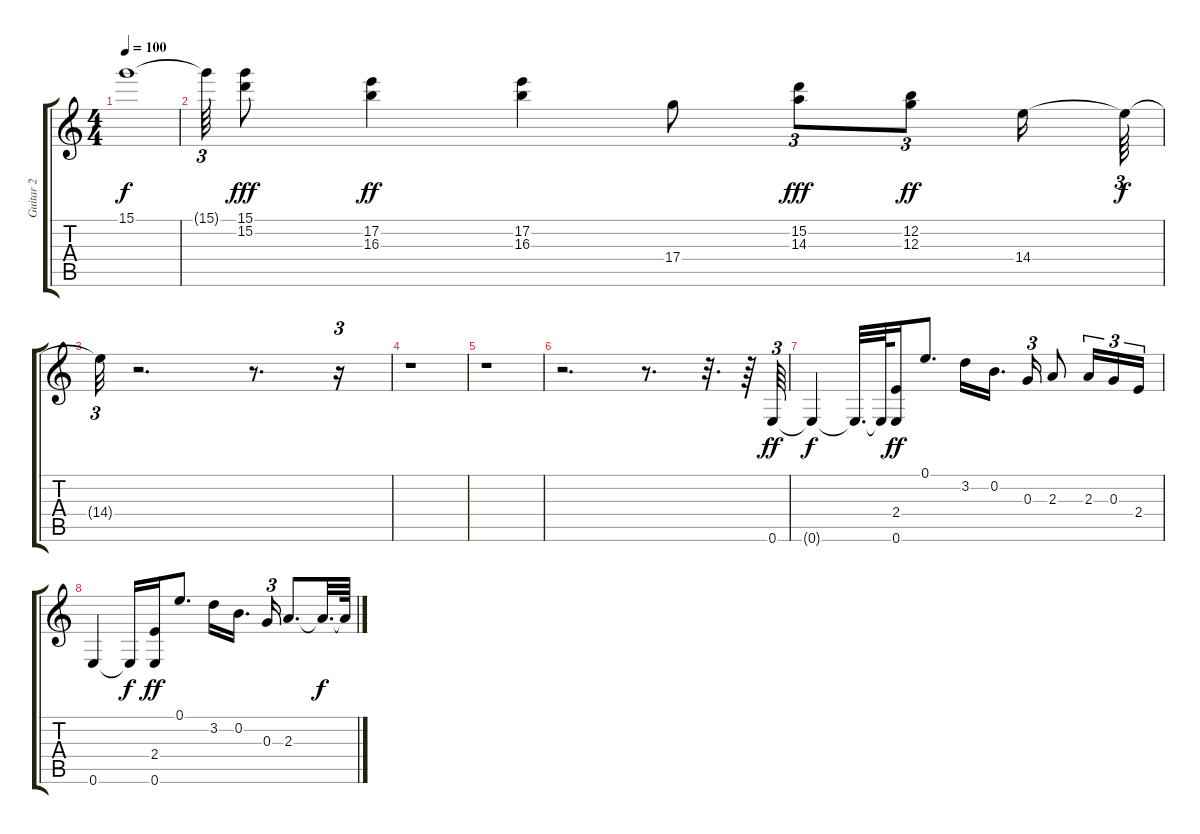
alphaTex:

\track ("Guitar 2" "Guitar 2") {instrument electricguitarjazz}
\staff {score tabs}
\tuning (E4 B3 G3 D3 A2 E2) {hide}
\ts (4 4)
\tempo 100
\clef g2
\ks c
15.1{t}.1{dy f} |
15.1{t}.64{tu (3 2)} (15.1 15.2).8{dy fff} (17.2 16.3).4{dy ff} (17.2 16.3).4 17.4.8 (15.2 14.3).8{tu (3 2) dy fff} (12.2 12.3).8{tu (3 2) dy ff} 14.4.16 14.4{t}.64{tu (3 2) dy f} |
14.4{t}.32{tu (3 2)} r.2{d} r.8{d} r.16{tu (3 2)} |
r.1 |
r.1 |
r.2{d} r.8{d} r.32{d} r.64 0.6.64{tu (3 2) dy ff} |
0.6{t}.4{dy f} 0.6{t}.32{d} 0.6{t}.64 (2.4 0.6).16{dy ff} 0.1.8{d} 3.2.16 0.2.16{d} 0.3.16{tu (3 2)} 2.3.8 2.3.16{tu (3 2)} 0.3.16{tu (3 2)} 2.4.16{tu (3 2)} |
0.6.4 0.6{t}.16{dy f} (2.4 0.6).16{dy ff} 0.1.8{d} 3.2.16 0.2.16{d} 0.3.16{tu (3 2)} 2.3.8{d} 2.3{t}.32{d dy f} 2.3{t}.64
